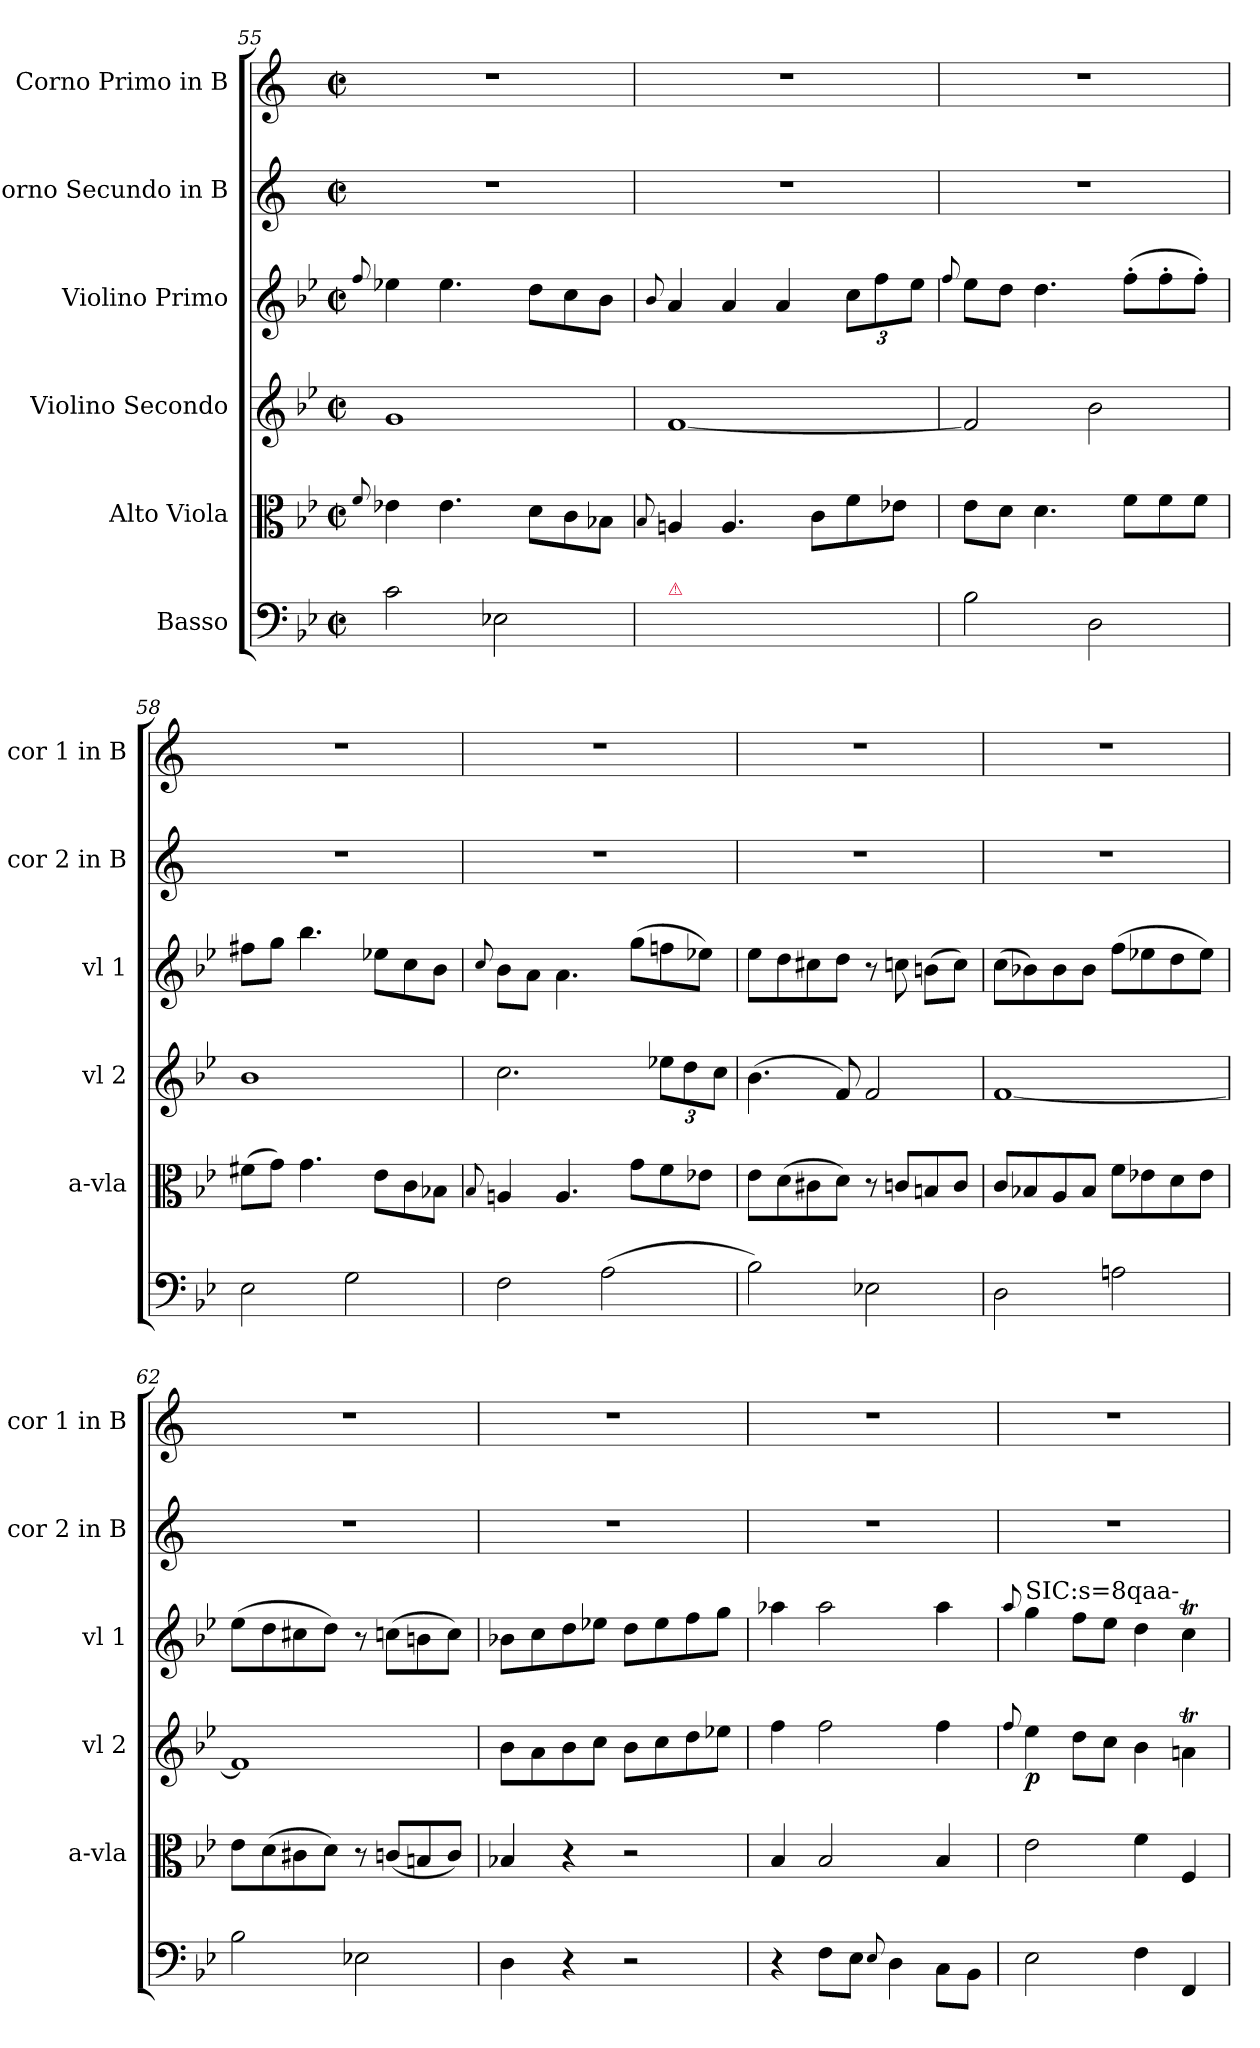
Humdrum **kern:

**kern	**kern	**dynam	**kern	**dynam	**kern	**dynam	**kern	**kern
*part6	*part5	*part5	*part4	*part4	*part3	*part3	*part2	*part1
*staff6	*staff5	*staff5	*staff4	*staff4	*staff3	*staff3	*staff2	*staff1
*I"Basso	*I"Alto Viola	*	*I"Violino Secondo	*	*I"Violino Primo	*	*I"Corno Secundo in B	*I"Corno Primo in B
*	*I'a-vla	*	*I'vl 2	*	*I'vl 1	*	*I'cor 2 in B	*I'cor 1 in B
*clefF4	*clefC3	*	*clefG2	*	*clefG2	*	*clefG2	*clefG2
*	*	*	*	*	*	*	*ITrd1c2	*ITrd1c2
*k[b-e-]	*k[b-e-]	*	*k[b-e-]	*	*k[b-e-]	*	*k[b-e-]	*k[b-e-]
*M2/2	*M2/2	*	*M2/2	*	*M2/2	*	*M2/2	*M2/2
*met(c|)	*met(c|)	*	*met(c|)	*	*met(c|)	*	*met(c|)	*met(c|)
=55	=55	=55	=55	=55	=55	=55	=55	=55
.	8qqf/	.	.	.	8qqff/	.	.	.
2c\	4e-X\	.	1g	.	4ee-X\	.	1r	1r
.	4.e-\	.	.	.	4.ee-\	.	.	.
2E-X\	.	.	.	.	.	.	.	.
.	8d\L	.	.	.	8dd\L	.	.	.
.	8c\	.	.	.	8cc\	.	.	.
.	8B-X\J	.	.	.	8b-\J	.	.	.
=56	=56	=56	=56	=56	=56	=56	=56	=56
.	8qqB-/	.	.	.	8qqb-/	.	.	.
!LO:TX:a:color=crimson:t=⚠	!	!	!	!	!	!	!	!
1ryy	4An/	.	[1f	.	4a/	.	1r	1r
.	4.A/	.	.	.	4a/	.	.	.
.	.	.	.	.	4a/	.	.	.
.	8c\L	.	.	.	.	.	.	.
.	8f\	.	.	.	12cc\L	.	.	.
.	.	.	.	.	12ff\	.	.	.
.	8e-X\J	.	.	.	.	.	.	.
.	.	.	.	.	12ee-\J	.	.	.
=57	=57	=57	=57	=57	=57	=57	=57	=57
.	.	.	.	.	8qqff/	.	.	.
2B-\	8e-\L	.	2f/]	.	8ee-\L	.	1r	1r
.	8d\J	.	.	.	8dd\J	.	.	.
.	4.d\	.	.	.	4.dd\	.	.	.
2D\	.	.	2b-\	.	.	.	.	.
.	8f\L	.	.	.	(8ff'\L	.	.	.
.	8f\	.	.	.	8ff'\	.	.	.
.	8f\J	.	.	.	8ff'\J)	.	.	.
=58	=58	=58	=58	=58	=58	=58	=58	=58
2E-\	(8f#X\L	.	1b-	.	8ff#X\L	.	1r	1r
.	8g\J)	.	.	.	8gg\J	.	.	.
.	4.g\	.	.	.	4.bb-\	.	.	.
2G\	.	.	.	.	.	.	.	.
.	8e-\L	.	.	.	8ee-X\L	.	.	.
.	8c\	.	.	.	8cc\	.	.	.
.	8B-X\J	.	.	.	8b-\J	.	.	.
=59	=59	=59	=59	=59	=59	=59	=59	=59
.	8qqB-/	.	.	.	8qqcc/	.	.	.
2F\	4An/	.	2.cc\	.	8b-\L	.	1r	1r
.	.	.	.	.	8a\J	.	.	.
.	4.A/	.	.	.	4.a\	.	.	.
(2A\	.	.	.	.	.	.	.	.
.	8g\L	.	.	.	(8gg\L	.	.	.
.	8f\	.	12ee-X\L	.	8ffn\	.	.	.
.	.	.	12dd\	.	.	.	.	.
.	8e-X\J	.	.	.	8ee-X\J)	.	.	.
.	.	.	12cc\J	.	.	.	.	.
=60	=60	=60	=60	=60	=60	=60	=60	=60
2B-\)	8e-\L	.	(4.b-\	.	8ee-\L	.	1r	1r
.	(8d\	.	.	.	8dd\	.	.	.
.	8c#X\	.	.	.	8cc#X\	.	.	.
.	8d\J)	.	8f/)	.	8dd\J	.	.	.
2E-X\	8r	.	2f/	.	8r	.	.	.
.	8cn/L	.	.	.	8ccn\	.	.	.
.	8Bn/	.	.	.	(8bn\L	.	.	.
.	8c/J	.	.	.	8cc\J)	.	.	.
=61	=61	=61	=61	=61	=61	=61	=61	=61
2D\	8c/L	.	[1f	.	(8cc\L	.	1r	1r
.	8B-X/	.	.	.	8b-X\)	.	.	.
.	8A/	.	.	.	8b-\	.	.	.
.	8B-/J	.	.	.	8b-\J	.	.	.
2An\	8f\L	.	.	.	(8ff\L	.	.	.
.	8e-X\	.	.	.	8ee-X\	.	.	.
.	8d\	.	.	.	8dd\	.	.	.
.	8e-\J	.	.	.	8ee-\J)	.	.	.
=62	=62	=62	=62	=62	=62	=62	=62	=62
2B-\	8e-\L	.	1f]	.	(8ee-\L	.	1r	1r
.	(8d\	.	.	.	8dd\	.	.	.
.	8c#X\	.	.	.	8cc#X\	.	.	.
.	8d\J)	.	.	.	8dd\J)	.	.	.
2E-X\	8r	.	.	.	8r	.	.	.
.	(8cn/L	.	.	.	(8ccn\L	.	.	.
.	8Bn/	.	.	.	8bn\	.	.	.
.	8c/J)	.	.	.	8cc\J)	.	.	.
=63	=63	=63	=63	=63	=63	=63	=63	=63
4D\	4B-X/	.	8b-\L	.	8b-X\L	.	1r	1r
.	.	.	8a\	.	8cc\	.	.	.
4r	4r	.	8b-\	.	8dd\	.	.	.
.	.	.	8cc\J	.	8ee-X\J	.	.	.
2r	2r	.	8b-\L	.	8dd\L	.	.	.
.	.	.	8cc\	.	8ee-\	.	.	.
.	.	.	8dd\	.	8ff\	.	.	.
.	.	.	8ee-X\J	.	8gg\J	.	.	.
=64	=64	=64	=64	=64	=64	=64	=64	=64
!	!	!LO:DY:b	!	!LO:DY:b	!	!LO:DY:b	!	!
4r	4B-/	for	4ff\	for	4aa-X\	for	1r	1r
8F\L	2B-/	.	2ff\	.	2aa-\	.	.	.
8E-\J	.	.	.	.	.	.	.	.
8qqE-/	.	.	.	.	.	.	.	.
4D\	.	.	.	.	.	.	.	.
8C\L	4B-/	.	4ff\	.	4aa-\	.	.	.
8BB-\J	.	.	.	.	.	.	.	.
=65	=65	=65	=65	=65	=65	=65	=65	=65
.	.	.	8qqff/	.	8qqaa/	.	.	.
!	!	!	!	!	!LO:TX:a:t=SIC&colon;s=8qaa-	!	!	!
2E-\	2e-\	.	4ee-\	p	4gg\	.	1r	1r
.	.	.	8dd\L	.	8ff\L	.	.	.
.	.	.	8cc\J	.	8ee-\J	.	.	.
4F\	4f\	.	4b-\	.	4dd\	.	.	.
4FF/	4F/	.	4ant\	.	4ccT\	.	.	.
=	=	=	=	=	=	=	=	=
*-	*-	*-	*-	*-	*-	*-	*-	*-
